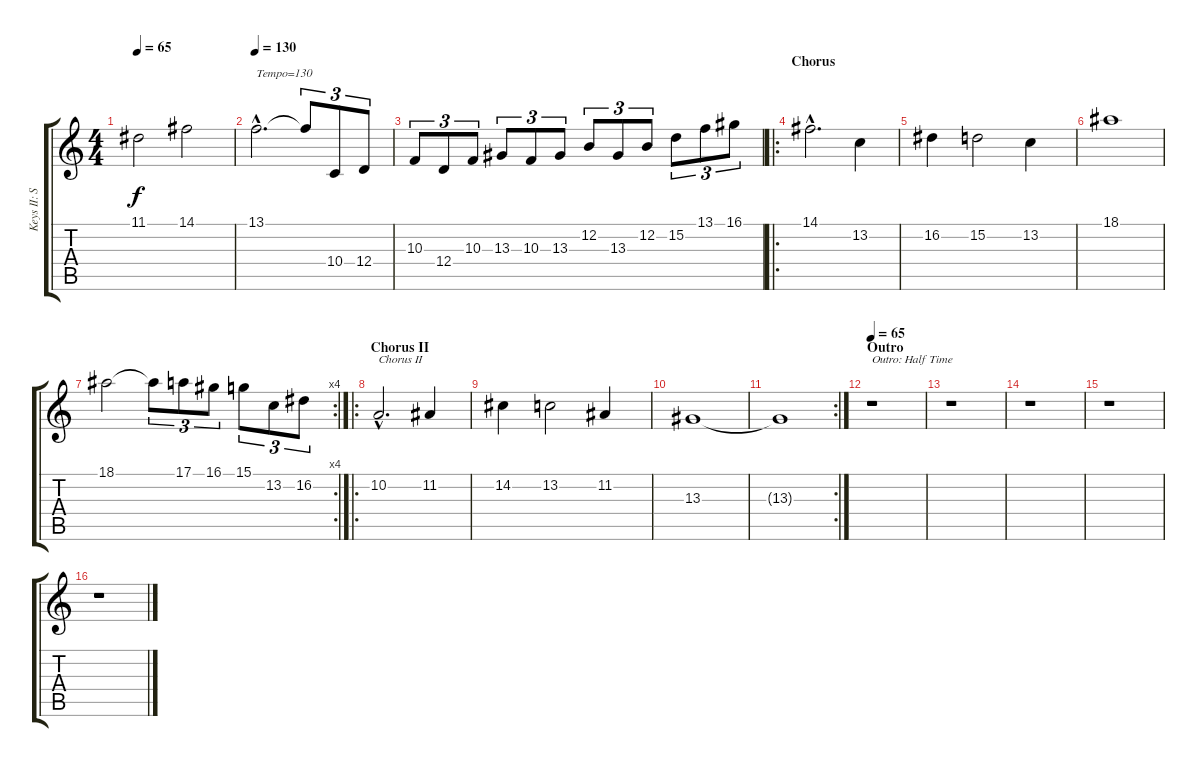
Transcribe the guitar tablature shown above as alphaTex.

\track ("Keys II: Strings [Insahn]" "Keys II: S") {instrument stringensemble1}
\staff {score tabs}
\tuning (E4 B3 G3 D3 A2 E2) {hide}
\ts (4 4)
\tempo 65
\clef g2
\ks c
11.1.2{dy f} 14.1.2 |
\tempo 130
13.1{hac}.2{d txt "Tempo=130"} 13.1{t}.8{tu (3 2)} 10.4.8{tu (3 2)} 12.4.8{tu (3 2)} |
10.3.8{tu (3 2)} 12.4.8{tu (3 2)} 10.3.8{tu (3 2)} 13.3.8{tu (3 2)} 10.3.8{tu (3 2)} 13.3.8{tu (3 2)} 12.2.8{tu (3 2)} 13.3.8{tu (3 2)} 12.2.8{tu (3 2)} 15.2.8{tu (3 2)} 13.1.8{tu (3 2)} 16.1.8{tu (3 2)} |
\ro
\section ("" "Chorus")
14.1{hac}.2{d instrument stringensemble1} 13.2.4 |
16.2.4 15.2.2 13.2.4 |
18.1.1 |
\rc 4
18.1.2 18.1{t}.8{tu (3 2)} 17.1.8{tu (3 2)} 16.1.8{tu (3 2)} 15.1.8{tu (3 2)} 13.2.8{tu (3 2)} 16.2.8{tu (3 2)} |
\ro
\section ("" "Chorus II")
10.2{hac}.2{d txt "Chorus II"} 11.2.4 |
14.2.4 13.2.2 11.2.4 |
13.3.1 |
\rc 2
13.3{t}.1 |
\section ("" "Outro")
\tempo 65
r.1{txt "Outro: Half Time"} |
r.1 |
r.1 |
r.1 |
r.1
